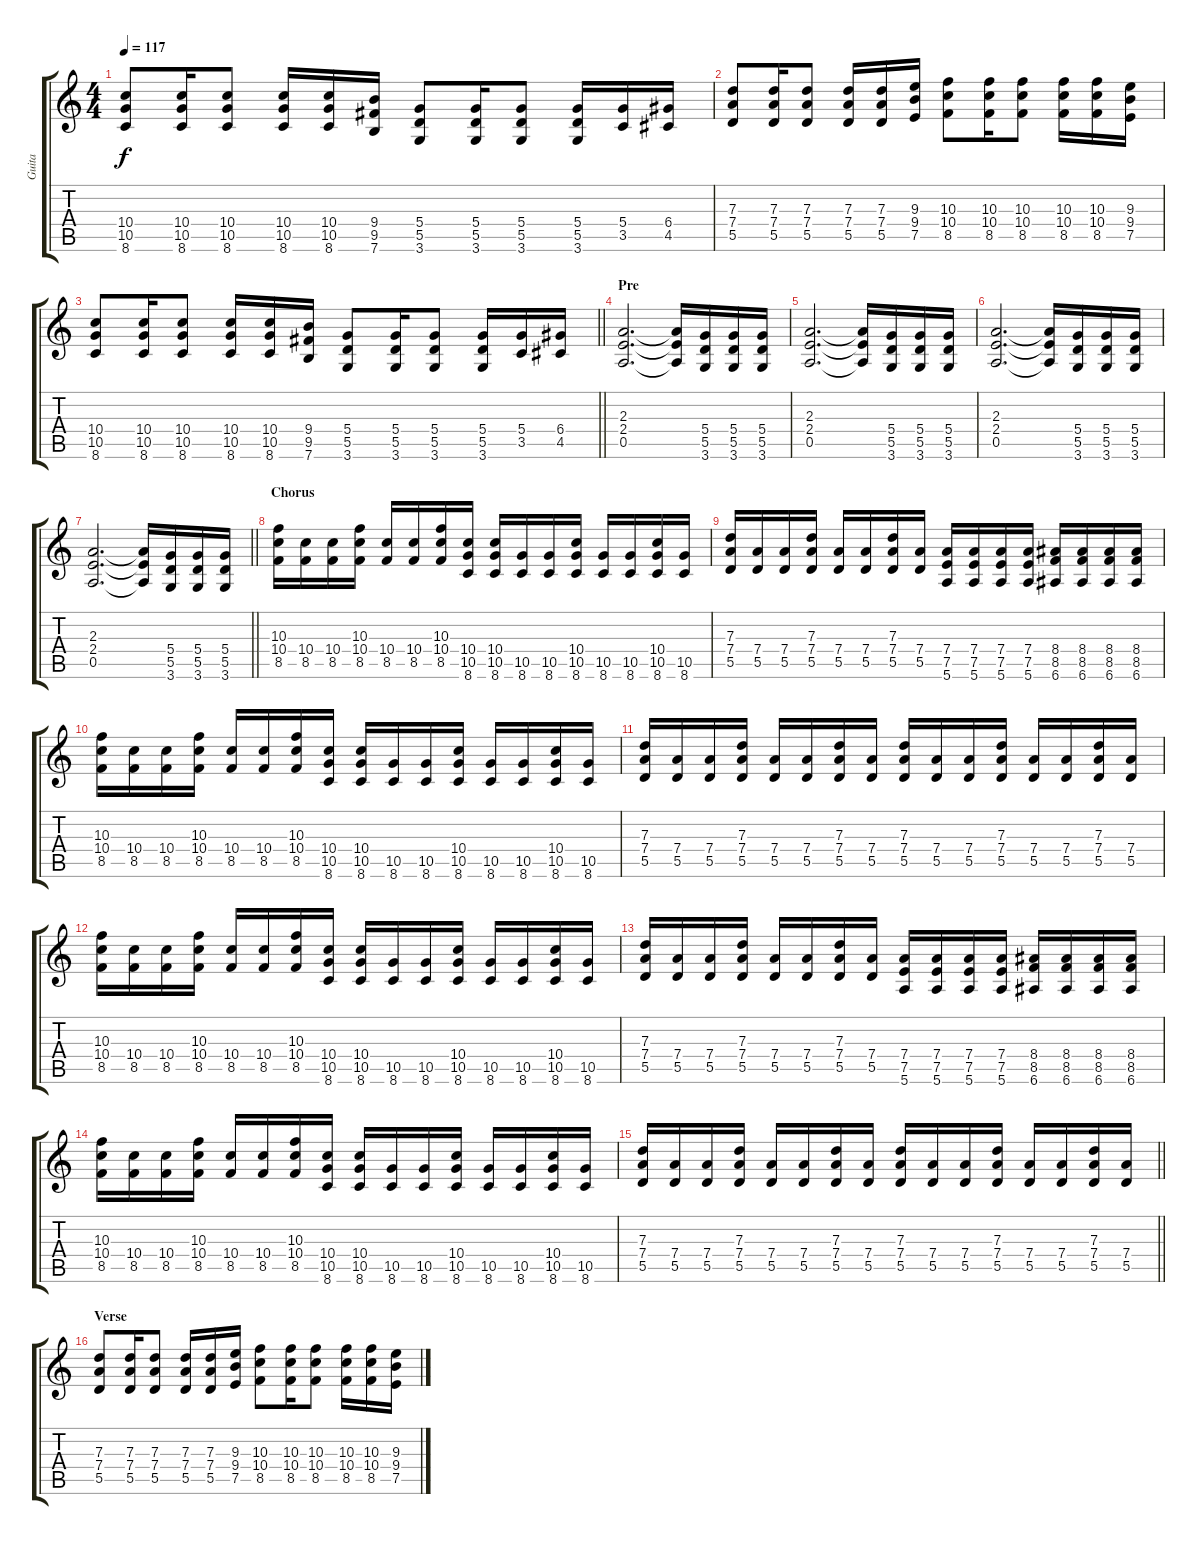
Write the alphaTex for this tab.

\track ("Guita" "Guita") {instrument distortionguitar}
\staff {score tabs}
\tuning (E4 B3 G3 D3 A2 E2) {hide}
\ts (4 4)
\tempo 117
\clef g2
\ks c
(10.4 10.5 8.6).8{dy f} (10.4 10.5 8.6).16 (10.4 10.5 8.6).8 (10.4 10.5 8.6).16 (10.4 10.5 8.6).16 (9.4 9.5 7.6).16 (5.4 5.5 3.6).8 (5.4 5.5 3.6).16 (5.4 5.5 3.6).8 (5.4 5.5 3.6).16 (5.4 3.5).16 (6.4 4.5).16 |
(7.3 7.4 5.5).8 (7.3 7.4 5.5).16 (7.3 7.4 5.5).8 (7.3 7.4 5.5).16 (7.3 7.4 5.5).16 (9.3 9.4 7.5).16 (10.3 10.4 8.5).8 (10.3 10.4 8.5).16 (10.3 10.4 8.5).8 (10.3 10.4 8.5).16 (10.3 10.4 8.5).16 (9.3 9.4 7.5).16 |
\barLineRight lightlight
(10.4 10.5 8.6).8 (10.4 10.5 8.6).16 (10.4 10.5 8.6).8 (10.4 10.5 8.6).16 (10.4 10.5 8.6).16 (9.4 9.5 7.6).16 (5.4 5.5 3.6).8 (5.4 5.5 3.6).16 (5.4 5.5 3.6).8 (5.4 5.5 3.6).16 (5.4 3.5).16 (6.4 4.5).16 |
\section ("" "Pre")
(2.3 2.4 0.5).2{d} (2.3{t} 2.4{t} 0.5{t}).16 (5.4 5.5 3.6).16 (5.4 5.5 3.6).16 (5.4 5.5 3.6).16 |
(2.3 2.4 0.5).2{d} (2.3{t} 2.4{t} 0.5{t}).16 (5.4 5.5 3.6).16 (5.4 5.5 3.6).16 (5.4 5.5 3.6).16 |
(2.3 2.4 0.5).2{d} (2.3{t} 2.4{t} 0.5{t}).16 (5.4 5.5 3.6).16 (5.4 5.5 3.6).16 (5.4 5.5 3.6).16 |
\barLineRight lightlight
(2.3 2.4 0.5).2{d} (2.3{t} 2.4{t} 0.5{t}).16 (5.4 5.5 3.6).16 (5.4 5.5 3.6).16 (5.4 5.5 3.6).16 |
\section ("" "Chorus")
(10.3 10.4 8.5).16 (10.4 8.5).16 (10.4 8.5).16 (10.3 10.4 8.5).16 (10.4 8.5).16 (10.4 8.5).16 (10.3 10.4 8.5).16 (10.4 10.5 8.6).16 (10.4 10.5 8.6).16 (10.5 8.6).16 (10.5 8.6).16 (10.4 10.5 8.6).16 (10.5 8.6).16 (10.5 8.6).16 (10.4 10.5 8.6).16 (10.5 8.6).16 |
(7.3 7.4 5.5).16 (7.4 5.5).16 (7.4 5.5).16 (7.3 7.4 5.5).16 (7.4 5.5).16 (7.4 5.5).16 (7.3 7.4 5.5).16 (7.4 5.5).16 (7.4 7.5 5.6).16 (7.4 7.5 5.6).16 (7.4 7.5 5.6).16 (7.4 7.5 5.6).16 (8.4 8.5 6.6).16 (8.4 8.5 6.6).16 (8.4 8.5 6.6).16 (8.4 8.5 6.6).16 |
(10.3 10.4 8.5).16 (10.4 8.5).16 (10.4 8.5).16 (10.3 10.4 8.5).16 (10.4 8.5).16 (10.4 8.5).16 (10.3 10.4 8.5).16 (10.4 10.5 8.6).16 (10.4 10.5 8.6).16 (10.5 8.6).16 (10.5 8.6).16 (10.4 10.5 8.6).16 (10.5 8.6).16 (10.5 8.6).16 (10.4 10.5 8.6).16 (10.5 8.6).16 |
(7.3 7.4 5.5).16 (7.4 5.5).16 (7.4 5.5).16 (7.3 7.4 5.5).16 (7.4 5.5).16 (7.4 5.5).16 (7.3 7.4 5.5).16 (7.4 5.5).16 (7.3 7.4 5.5).16 (7.4 5.5).16 (7.4 5.5).16 (7.3 7.4 5.5).16 (7.4 5.5).16 (7.4 5.5).16 (7.3 7.4 5.5).16 (7.4 5.5).16 |
(10.3 10.4 8.5).16 (10.4 8.5).16 (10.4 8.5).16 (10.3 10.4 8.5).16 (10.4 8.5).16 (10.4 8.5).16 (10.3 10.4 8.5).16 (10.4 10.5 8.6).16 (10.4 10.5 8.6).16 (10.5 8.6).16 (10.5 8.6).16 (10.4 10.5 8.6).16 (10.5 8.6).16 (10.5 8.6).16 (10.4 10.5 8.6).16 (10.5 8.6).16 |
(7.3 7.4 5.5).16 (7.4 5.5).16 (7.4 5.5).16 (7.3 7.4 5.5).16 (7.4 5.5).16 (7.4 5.5).16 (7.3 7.4 5.5).16 (7.4 5.5).16 (7.4 7.5 5.6).16 (7.4 7.5 5.6).16 (7.4 7.5 5.6).16 (7.4 7.5 5.6).16 (8.4 8.5 6.6).16 (8.4 8.5 6.6).16 (8.4 8.5 6.6).16 (8.4 8.5 6.6).16 |
(10.3 10.4 8.5).16 (10.4 8.5).16 (10.4 8.5).16 (10.3 10.4 8.5).16 (10.4 8.5).16 (10.4 8.5).16 (10.3 10.4 8.5).16 (10.4 10.5 8.6).16 (10.4 10.5 8.6).16 (10.5 8.6).16 (10.5 8.6).16 (10.4 10.5 8.6).16 (10.5 8.6).16 (10.5 8.6).16 (10.4 10.5 8.6).16 (10.5 8.6).16 |
\barLineRight lightlight
(7.3 7.4 5.5).16 (7.4 5.5).16 (7.4 5.5).16 (7.3 7.4 5.5).16 (7.4 5.5).16 (7.4 5.5).16 (7.3 7.4 5.5).16 (7.4 5.5).16 (7.3 7.4 5.5).16 (7.4 5.5).16 (7.4 5.5).16 (7.3 7.4 5.5).16 (7.4 5.5).16 (7.4 5.5).16 (7.3 7.4 5.5).16 (7.4 5.5).16 |
\section ("" "Verse")
(7.3 7.4 5.5).8 (7.3 7.4 5.5).16 (7.3 7.4 5.5).8 (7.3 7.4 5.5).16 (7.3 7.4 5.5).16 (9.3 9.4 7.5).16 (10.3 10.4 8.5).8 (10.3 10.4 8.5).16 (10.3 10.4 8.5).8 (10.3 10.4 8.5).16 (10.3 10.4 8.5).16 (9.3 9.4 7.5).16
